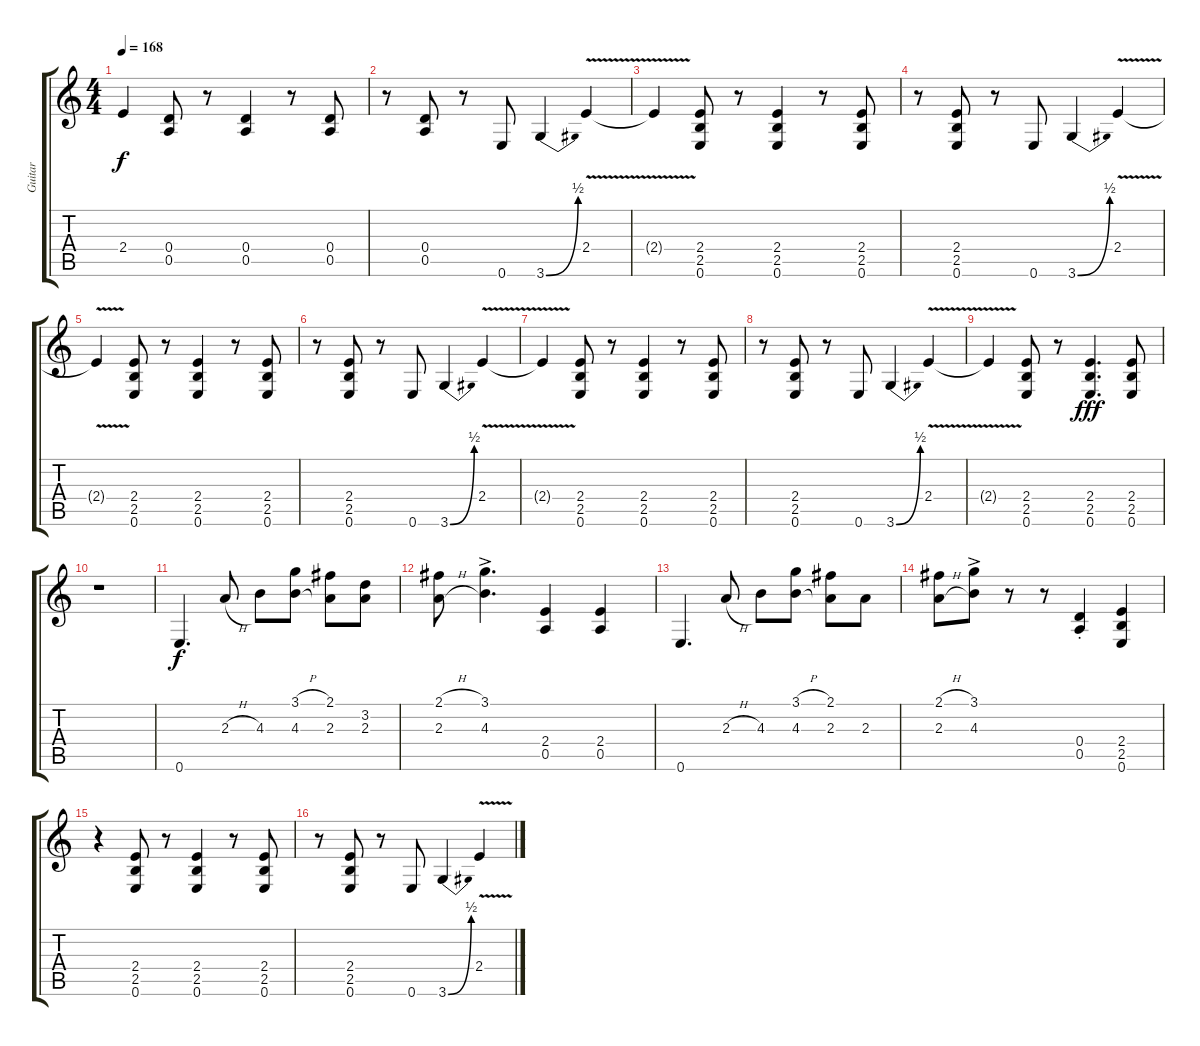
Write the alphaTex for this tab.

\track ("Guitar" "Guitar") {instrument overdrivenguitar}
\staff {score tabs}
\tuning (E4 B3 G3 D3 A2 E2) {hide}
\ts (4 4)
\tempo 168
\clef g2
\ks c
2.4{t}.4{dy f} (0.4 0.5).8 r.8 (0.4 0.5).4 r.8 (0.4 0.5).8 |
r.8 (0.4 0.5).8 r.8 0.6.8 3.6{be (bend 0 0 60 2)}.4 2.4{v}.4 |
2.4{t}.4 (2.4 2.5 0.6).8 r.8 (2.4 2.5 0.6).4 r.8 (2.4 2.5 0.6).8 |
r.8 (2.4 2.5 0.6).8 r.8 0.6.8 3.6{be (bend 0 0 60 2)}.4 2.4{v}.4 |
2.4{t}.4 (2.4 2.5 0.6).8 r.8 (2.4 2.5 0.6).4 r.8 (2.4 2.5 0.6).8 |
r.8 (2.4 2.5 0.6).8 r.8 0.6.8 3.6{be (bend 0 0 60 2)}.4 2.4{v}.4 |
2.4{t}.4 (2.4 2.5 0.6).8 r.8 (2.4 2.5 0.6).4 r.8 (2.4 2.5 0.6).8 |
r.8 (2.4 2.5 0.6).8 r.8 0.6.8 3.6{be (bend 0 0 60 2)}.4 2.4{v}.4 |
2.4{t}.4 (2.4 2.5 0.6).8 r.8 (2.4 2.5 0.6).4{d dy fff} (2.4 2.5 0.6).8 |
r.1 |
0.6.4{d dy f} 2.3{h}.8 4.3.8 (3.1{h} 4.3{h}).8 (2.1 2.3).8 (3.2 2.3).8 |
(2.1{h} 2.3{h}).8 (3.1{ac} 4.3{ac}).4{d} (2.4 0.5).4 (2.4 0.5).4 |
0.6.4{d} 2.3{h}.8 4.3.8 (3.1{h} 4.3{h}).8 (2.1 2.3).8 2.3.8 |
(2.1{h} 2.3{h}).8 (3.1{ac} 4.3{ac}).8 r.8 r.8 (0.4{st} 0.5).4 (2.4 2.5 0.6).4 |
r.4 (2.4 2.5 0.6).8 r.8 (2.4 2.5 0.6).4 r.8 (2.4 2.5 0.6).8 |
r.8 (2.4 2.5 0.6).8 r.8 0.6.8 3.6{be (bend 0 0 60 2)}.4 2.4{v}.4
